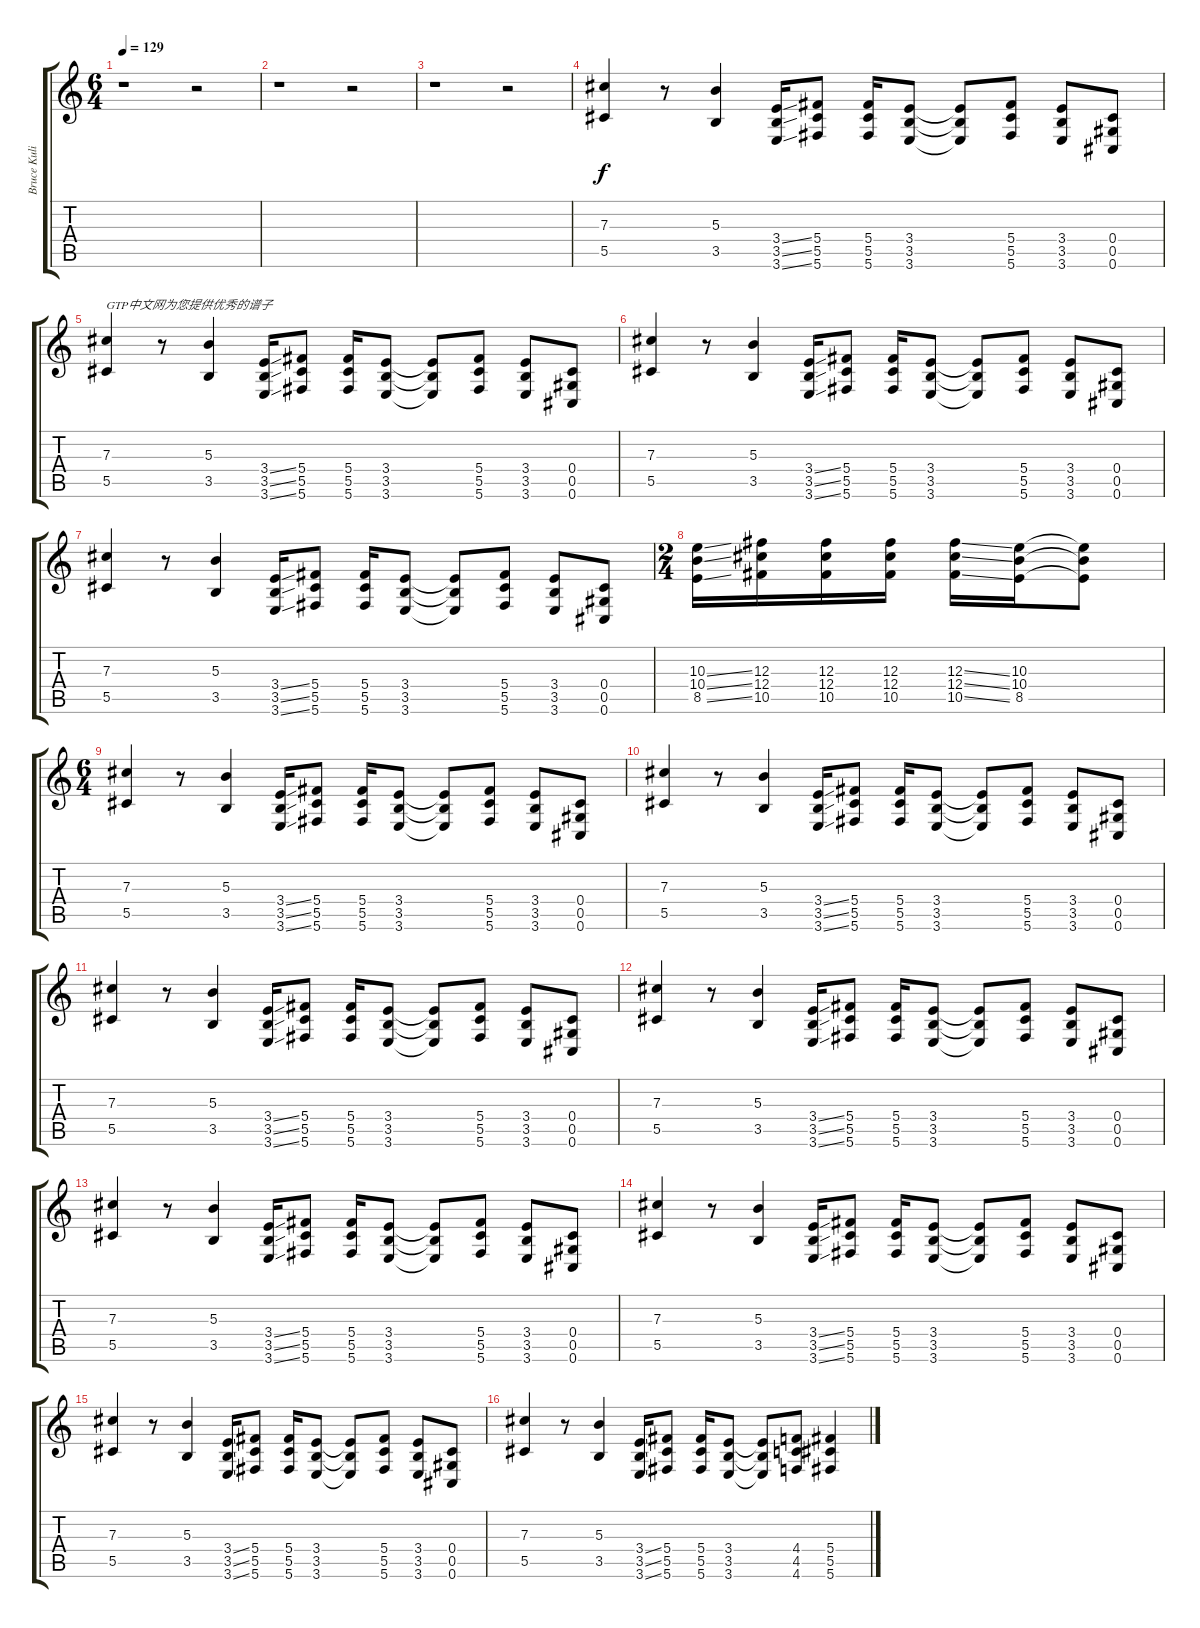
\track ("Bruce Kulick" "Bruce Kuli") {instrument distortionguitar}
\staff {score tabs}
\tuning (Eb4 Bb3 Gb3 Db3 Ab2 Db2) {hide}
\ts (6 4)
\tempo 129
\clef g2
\ks c
r.1{dy f instrument distortionguitar} r.2 |
r.1 r.2 |
r.1 r.2 |
(7.3 5.5).4 r.8 (5.3 3.5).4 (3.4{ss} 3.5{ss} 3.6{ss}).16 (5.4 5.5 5.6).8 (5.4 5.5 5.6).16 (3.4 3.5 3.6).8 (3.4{t} 3.5{t} 3.6{t}).8 (5.4 5.5 5.6).8 (3.4 3.5 3.6).8 (0.4 0.5 0.6).8 |
(7.3 5.5).4{txt "GTP中文网为您提供优秀的谱子"} r.8 (5.3 3.5).4 (3.4{ss} 3.5{ss} 3.6{ss}).16 (5.4 5.5 5.6).8 (5.4 5.5 5.6).16 (3.4 3.5 3.6).8 (3.4{t} 3.5{t} 3.6{t}).8 (5.4 5.5 5.6).8 (3.4 3.5 3.6).8 (0.4 0.5 0.6).8 |
(7.3 5.5).4 r.8 (5.3 3.5).4 (3.4{ss} 3.5{ss} 3.6{ss}).16 (5.4 5.5 5.6).8 (5.4 5.5 5.6).16 (3.4 3.5 3.6).8 (3.4{t} 3.5{t} 3.6{t}).8 (5.4 5.5 5.6).8 (3.4 3.5 3.6).8 (0.4 0.5 0.6).8 |
(7.3 5.5).4 r.8 (5.3 3.5).4 (3.4{ss} 3.5{ss} 3.6{ss}).16 (5.4 5.5 5.6).8 (5.4 5.5 5.6).16 (3.4 3.5 3.6).8 (3.4{t} 3.5{t} 3.6{t}).8 (5.4 5.5 5.6).8 (3.4 3.5 3.6).8 (0.4 0.5 0.6).8 |
\ts (2 4)
(10.3{ss} 10.4{ss} 8.5{ss}).16 (12.3 12.4 10.5).16 (12.3 12.4 10.5).16 (12.3 12.4 10.5).16 (12.3{ss} 12.4{ss} 10.5{ss}).16 (10.3 10.4 8.5).16 (10.3{t} 10.4{t} 8.5{t}).8 |
\ts (6 4)
(7.3 5.5).4 r.8 (5.3 3.5).4 (3.4{ss} 3.5{ss} 3.6{ss}).16 (5.4 5.5 5.6).8 (5.4 5.5 5.6).16 (3.4 3.5 3.6).8 (3.4{t} 3.5{t} 3.6{t}).8 (5.4 5.5 5.6).8 (3.4 3.5 3.6).8 (0.4 0.5 0.6).8 |
(7.3 5.5).4 r.8 (5.3 3.5).4 (3.4{ss} 3.5{ss} 3.6{ss}).16 (5.4 5.5 5.6).8 (5.4 5.5 5.6).16 (3.4 3.5 3.6).8 (3.4{t} 3.5{t} 3.6{t}).8 (5.4 5.5 5.6).8 (3.4 3.5 3.6).8 (0.4 0.5 0.6).8 |
(7.3 5.5).4 r.8 (5.3 3.5).4 (3.4{ss} 3.5{ss} 3.6{ss}).16 (5.4 5.5 5.6).8 (5.4 5.5 5.6).16 (3.4 3.5 3.6).8 (3.4{t} 3.5{t} 3.6{t}).8 (5.4 5.5 5.6).8 (3.4 3.5 3.6).8 (0.4 0.5 0.6).8 |
(7.3 5.5).4 r.8 (5.3 3.5).4 (3.4{ss} 3.5{ss} 3.6{ss}).16 (5.4 5.5 5.6).8 (5.4 5.5 5.6).16 (3.4 3.5 3.6).8 (3.4{t} 3.5{t} 3.6{t}).8 (5.4 5.5 5.6).8 (3.4 3.5 3.6).8 (0.4 0.5 0.6).8 |
(7.3 5.5).4 r.8 (5.3 3.5).4 (3.4{ss} 3.5{ss} 3.6{ss}).16 (5.4 5.5 5.6).8 (5.4 5.5 5.6).16 (3.4 3.5 3.6).8 (3.4{t} 3.5{t} 3.6{t}).8 (5.4 5.5 5.6).8 (3.4 3.5 3.6).8 (0.4 0.5 0.6).8 |
(7.3 5.5).4 r.8 (5.3 3.5).4 (3.4{ss} 3.5{ss} 3.6{ss}).16 (5.4 5.5 5.6).8 (5.4 5.5 5.6).16 (3.4 3.5 3.6).8 (3.4{t} 3.5{t} 3.6{t}).8 (5.4 5.5 5.6).8 (3.4 3.5 3.6).8 (0.4 0.5 0.6).8 |
(7.3 5.5).4 r.8 (5.3 3.5).4 (3.4{ss} 3.5{ss} 3.6{ss}).16 (5.4 5.5 5.6).8 (5.4 5.5 5.6).16 (3.4 3.5 3.6).8 (3.4{t} 3.5{t} 3.6{t}).8 (5.4 5.5 5.6).8 (3.4 3.5 3.6).8 (0.4 0.5 0.6).8 |
(7.3 5.5).4 r.8 (5.3 3.5).4 (3.4{ss} 3.5{ss} 3.6{ss}).16 (5.4 5.5 5.6).8 (5.4 5.5 5.6).16 (3.4 3.5 3.6).8 (3.4{t} 3.5{t} 3.6{t}).8 (4.4 4.5 4.6).8 (5.4 5.5 5.6).4
